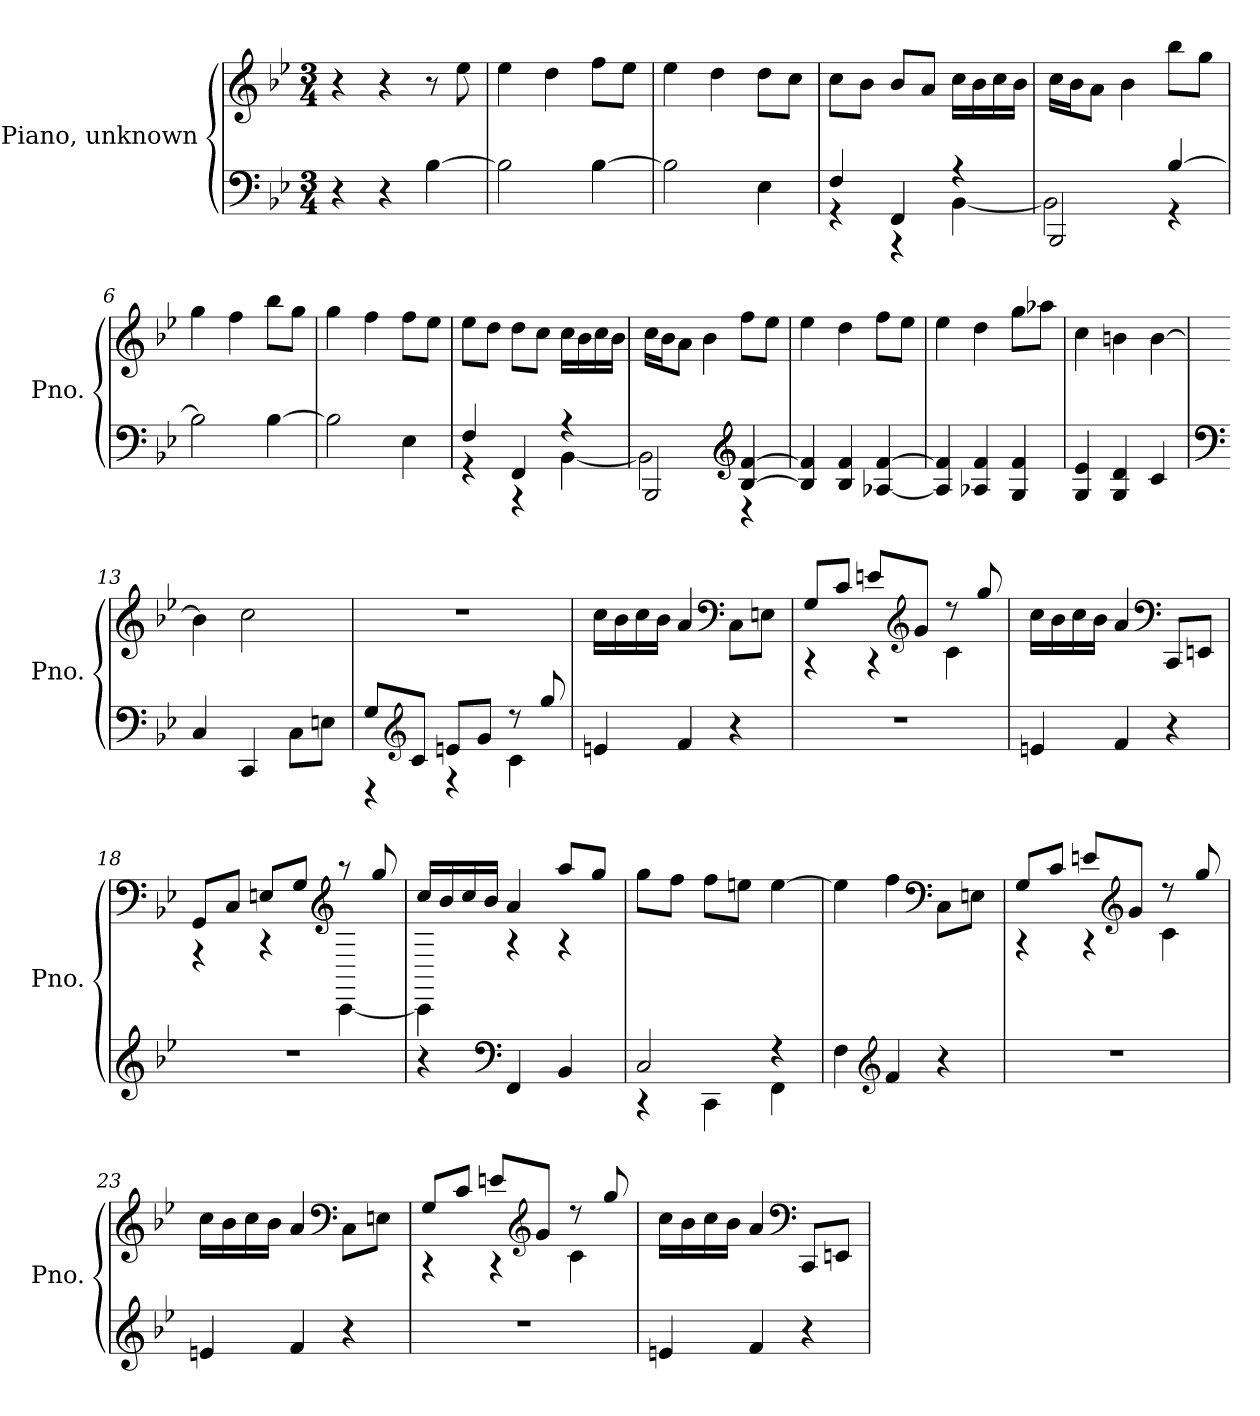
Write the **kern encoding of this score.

**kern	**kern
*part1	*part1
*staff2	*staff1
*I"Piano, unknown	*
*I'Pno.	*
*clefF4	*clefG2
*k[b-e-]	*k[b-e-]
*M3/4	*M3/4
*MM159	*MM159
=1	=1
4r	4r
4r	4r
[4B-\	8r
.	8ee-\
=2	=2
2B-\]	4ee-\
.	4dd\
[4B-\	8ff\L
.	8ee-\J
=3	=3
2B-\]	4ee-\
.	4dd\
4E-\	8dd\L
.	8cc\J
=4	=4
*^	*
4F/	4r	8cc\L
.	.	8b-\J
4FF/	4r	8b-/L
.	.	8a/J
4r	[4BB-\	16cc\LL
.	.	16b-\
.	.	16cc\
.	.	16b-\JJ
=5	=5	=5
2BBB-/	2BB-\]	16cc\LL
.	.	16b-\J
.	.	8a\J
.	.	4b-\
[4B-/	4r	8bb-\L
.	.	8gg\J
*v	*v	*
=6	=6
2B-\]	4gg\
.	4ff\
[4B-\	8bb-\L
.	8gg\J
=7	=7
2B-\]	4gg\
.	4ff\
4E-\	8ff\L
.	8ee-\J
!!LO:LB:g=z
=8	=8
*^	*
4F/	4r	8ee-\L
.	.	8dd\J
4FF/	4r	8dd\L
.	.	8cc\J
4r	[4BB-\	16cc\LL
.	.	16b-\
.	.	16cc\
.	.	16b-\JJ
=9	=9	=9
2BBB-/	2BB-\]	16cc\LL
.	.	16b-\J
.	.	8a\J
.	.	4b-\
*clefG2	*	*
[4B-/ [4f/	4r	8ff\L
.	.	8ee-\J
*v	*v	*
=10	=10
4B-/] 4f/]	4ee-\
4B-/ 4f/	4dd\
[4A-X/ [4f/	8ff\L
.	8ee-\J
=11	=11
4A-/] 4f/]	4ee-\
4A-X/ 4f/	4dd\
4G/ 4f/	8gg\L
.	8aa-X\J
=12	=12
4G/ 4e-/	4cc\
4G/ 4d/	4bn\
4c/	[4b\
=13	=13
*clefF4	*
4C/	4b\]
4CC/	2cc\
8C\L	.
8En\J	.
!!LO:LB:g=z
=14	=14
*^	*
8G/L	4r	2.r
*clefG2	*	*
8c/J	.	.
8en/L	4r	.
8g/J	.	.
8r	4c\	.
8gg/	.	.
*v	*v	*
=15	=15
4en/	16cc\LL
.	16b-\
.	16cc\
.	16b-\JJ
4f/	4a/
*	*clefF4
4r	8C\L
.	8En\J
=16	=16
*	*^
2.r	8G/L	4r
.	8c/J	.
.	8en/L	4r
*	*clefG2	*
.	8g/J	.
.	8r	4c\
.	8gg/	.
*	*v	*v
=17	=17
4en/	16cc\LL
.	16b-\
.	16cc\
.	16b-\JJ
4f/	4a/
*	*clefF4
4r	8CC/L
.	8EEn/J
!!LO:LB:g=z
=18	=18
*	*^
2.r	8GG/L	4r
.	8C/J	.
.	8En/L	4r
.	8G/J	.
*	*clefG2	*
.	8r	[4CC\
.	8gg/	.
=19	=19	=19
4r	16cc/LL	4CC\]
.	16b-/	.
.	16cc/	.
.	16b-/JJ	.
*clefF4	*	*
4FF/	4a/	4r
4BB-/	8aa/L	4r
.	8gg/J	.
*	*v	*v
=20	=20
*^	*
2C/	4r	8gg\L
.	.	8ff\J
.	4CC\	8ff\L
.	.	8een\J
4r	4FF\	[4ee\
*v	*v	*
=21	=21
4F\	4ee\]
*clefG2	*
4f/	4ff\
*	*clefF4
4r	8C\L
.	8En\J
=22	=22
*	*^
2.r	8G/L	4r
.	8c/J	.
.	8en/L	4r
*	*clefG2	*
.	8g/J	.
.	8r	4c\
.	8gg/	.
*	*v	*v
!!LO:LB:g=z
=23	=23
4en/	16cc\LL
.	16b-\
.	16cc\
.	16b-\JJ
4f/	4a/
*	*clefF4
4r	8C\L
.	8En\J
=24	=24
*	*^
2.r	8G/L	4r
.	8c/J	.
.	8en/L	4r
*	*clefG2	*
.	8g/J	.
.	8r	4c\
.	8gg/	.
*	*v	*v
=25	=25
4en/	16cc\LL
.	16b-\
.	16cc\
.	16b-\JJ
4f/	4a/
*	*clefF4
4r	8CC/L
.	8EEn/J
=	=
*-	*-
